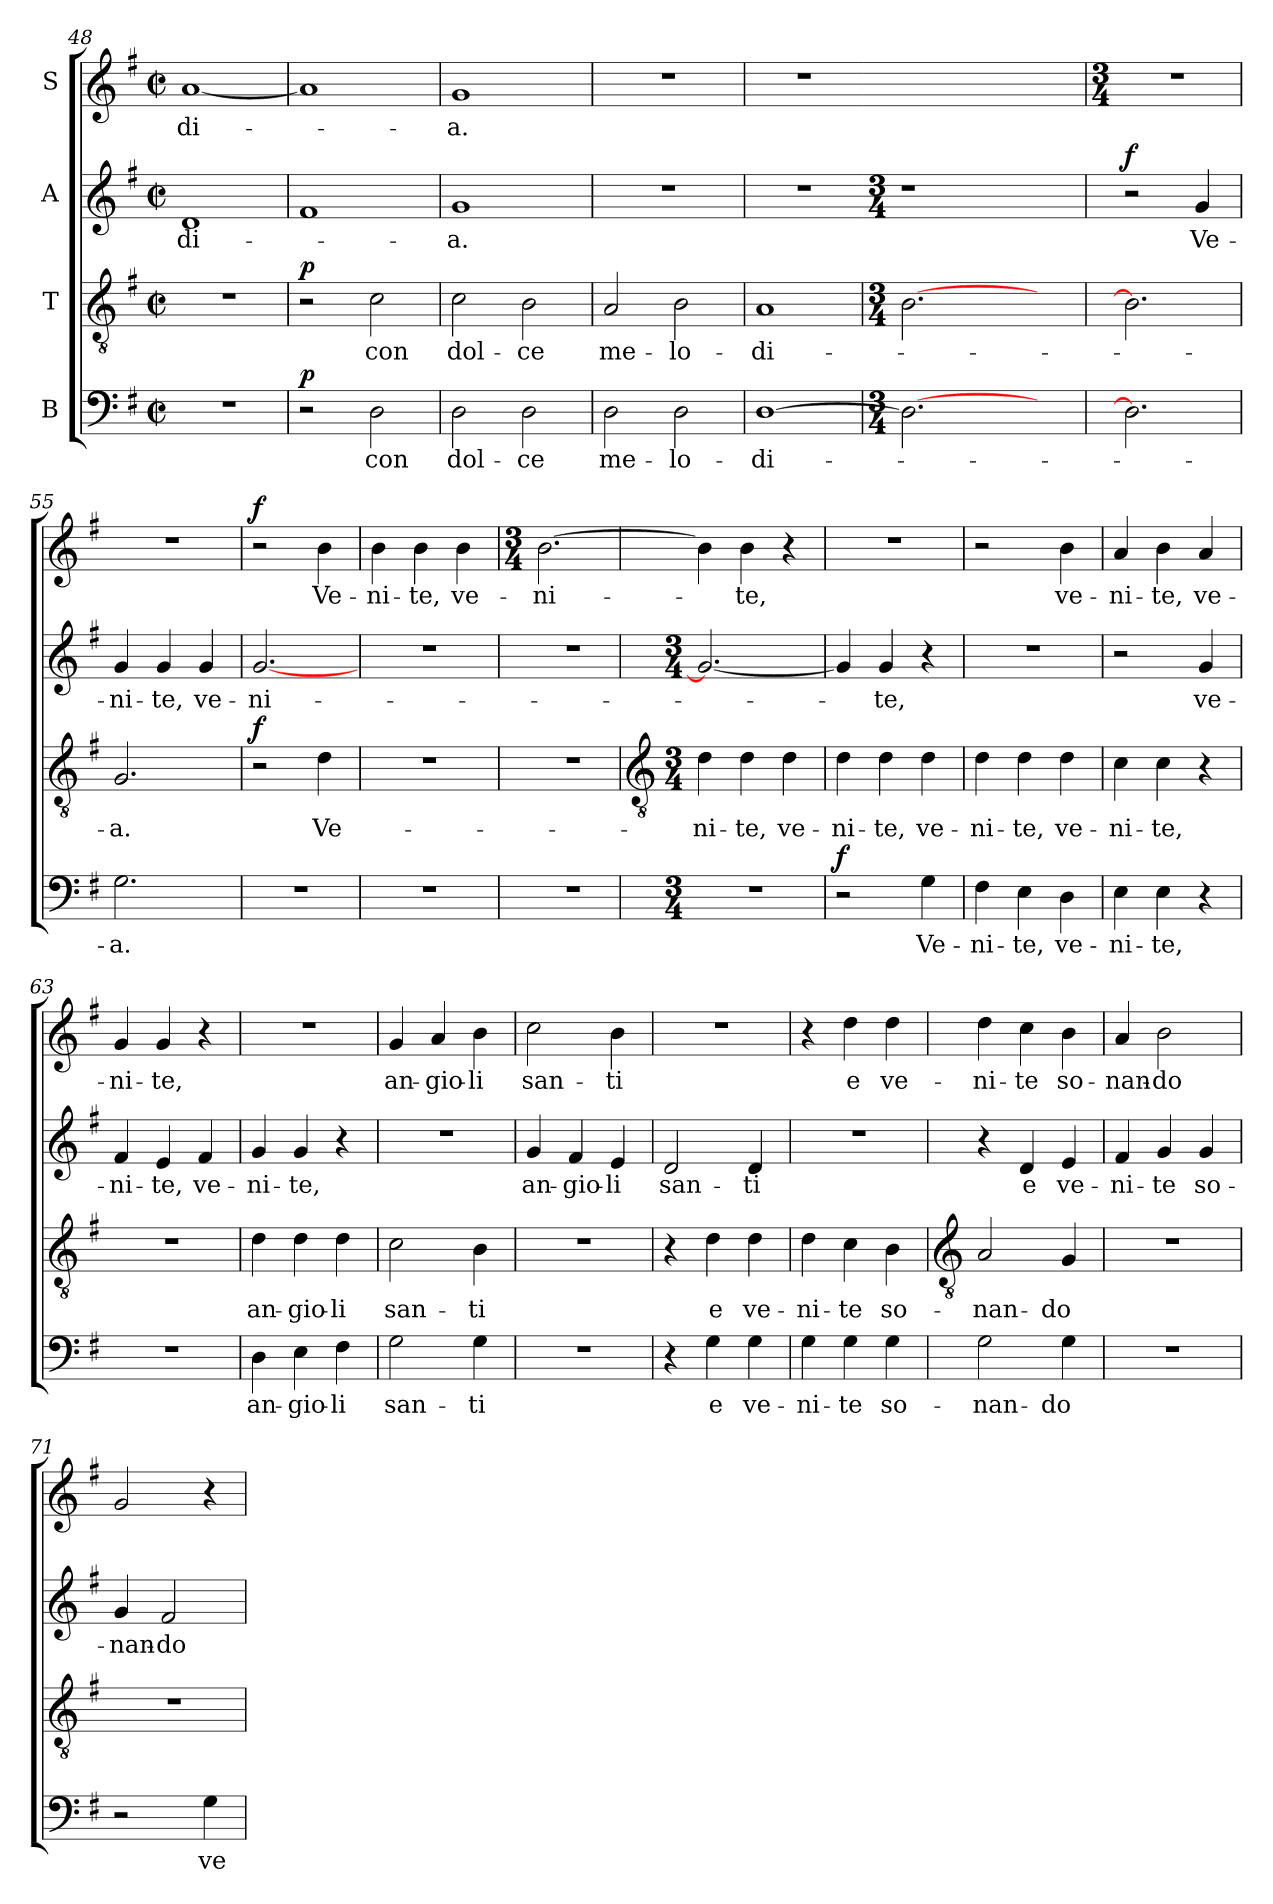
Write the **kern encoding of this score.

**kern	**text	**dynam	**kern	**text	**dynam	**kern	**text	**dynam	**kern	**text	**dynam
*part4	*part4	*part4	*part3	*part3	*part3	*part2	*part2	*part2	*part1	*part1	*part1
*staff4	*staff4	*staff4	*staff3	*staff3	*staff3	*staff2	*staff2	*staff2	*staff1	*staff1	*staff1
*I"B	*	*	*I"T	*	*	*I"A	*	*	*I"S	*	*
*clefF4	*	*	*clefGv2	*	*	*clefG2	*	*	*clefG2	*	*
*k[f#]	*	*	*k[f#]	*	*	*k[f#]	*	*	*k[f#]	*	*
*G:	*	*	*G:	*	*	*G:	*	*	*G:	*	*
*M2/2	*	*	*M2/2	*	*	*M2/2	*	*	*M2/2	*	*
*met(c|)	*	*	*met(c|)	*	*	*met(c|)	*	*	*met(c|)	*	*
=48	=48	=48	=48	=48	=48	=48	=48	=48	=48	=48	=48
!	!	!	!	!	!	!	!LO:LY:b	!	!	!LO:LY:b	!
1r	.	.	1r	.	.	1d	-di-	.	[1a	-di-	.
=49	=49	=49	=49	=49	=49	=49	=49	=49	=49	=49	=49
!	!	!LO:DY:a	!	!	!LO:DY:a	!	!	!	!	!	!
2r	.	p	2r	.	p	1f#	.	.	1a]	.	.
!	!LO:LY:b	!	!	!LO:LY:b	!	!	!	!	!	!	!
2D\	con	.	2c\	con	.	.	.	.	.	.	.
=50	=50	=50	=50	=50	=50	=50	=50	=50	=50	=50	=50
!	!LO:LY:b	!	!	!LO:LY:b	!	!	!LO:LY:b	!	!	!LO:LY:b	!
2D\	dol-	.	2c\	dol-	.	1g	-a.	.	1g	-a.	.
!	!LO:LY:b	!	!	!LO:LY:b	!	!	!	!	!	!	!
2D\	-ce	.	2B\	-ce	.	.	.	.	.	.	.
=51	=51	=51	=51	=51	=51	=51	=51	=51	=51	=51	=51
!	!LO:LY:b	!	!	!LO:LY:b	!	!	!	!	!	!	!
2D\	me-	.	2A/	me-	.	1r	.	.	1r	.	.
!	!LO:LY:b	!	!	!LO:LY:b	!	!	!	!	!	!	!
2D\	-lo-	.	2B\	-lo-	.	.	.	.	.	.	.
=52	=52	=52	=52	=52	=52	=52	=52	=52	=52	=52	=52
!	!LO:LY:b	!	!	!LO:LY:b	!	!	!	!	!	!	!
[1D	-di-	.	1A	-di-	.	1r	.	.	1r	.	.
=53	=53||	=53||	=53	=53||	=53||	=53	=53||	=53||	=53||	=53||	=53||
*M3/4	*	*	*M3/4	*	*	*M3/4	*	*	*	*	*
!	!	!	!	!	!	!LO:N:vis=1	!	!	!	!	!
2.D\_	.	.	[2.B\	.	.	2.r	.	.	4ryy	.	.
.	.	.	.	.	.	.	.	.	4ryy	.	.
.	.	.	.	.	.	.	.	.	4ryy	.	.
4ryy	.	.	4ryy	.	.	4ryy	.	.	4ryy	.	.
=54	=54	=54	=54	=54	=54	=54	=54	=54	=54	=54	=54
*	*	*	*	*	*	*	*	*	*M3/4	*	*
*	*	*	*	*	*	*	*	*	*MM60	*	*
!	!	!	!	!	!	!	!	!LO:DY:a	!LO:N:vis=1	!	!
2.D\]	.	.	2.B\]	.	.	2r	.	f	2.r	.	.
!	!	!	!	!	!	!	!LO:LY:b	!	!	!	!
.	.	.	.	.	.	4g/	Ve-	.	.	.	.
=55	=55	=55	=55	=55	=55	=55	=55	=55	=55	=55	=55
!	!LO:LY:b	!	!	!LO:LY:b	!	!	!LO:LY:b	!	!LO:N:vis=1	!	!
2.G\	-a.	.	2.G/	-a.	.	4g/	-ni-	.	2.r	.	.
!	!	!	!	!	!	!	!LO:LY:b	!	!	!	!
.	.	.	.	.	.	4g/	-te,	.	.	.	.
!	!	!	!	!	!	!	!LO:LY:b	!	!	!	!
.	.	.	.	.	.	4g/	ve-	.	.	.	.
=56	=56	=56	=56	=56	=56	=56	=56	=56	=56	=56	=56
!LO:N:vis=1	!	!	!	!	!LO:DY:a	!	!LO:LY:b	!	!	!	!LO:DY:a
2.r	.	.	2r	.	f	[2.g/	-ni-	.	2r	.	f
!	!	!	!	!LO:LY:b	!	!	!	!	!	!LO:LY:b	!
.	.	.	4d\	Ve-	.	.	.	.	4b\	Ve-	.
=57	=57	=57	=57	=57	=57	=57	=57	=57	=57	=57	=57
!	!	!	!	!	!	!	!	!	!	!LO:LY:b	!
2.r	.	.	2.r	.	.	2.r	.	.	4b\	-ni-	.
!	!	!	!	!	!	!	!	!	!	!LO:LY:b	!
.	.	.	.	.	.	.	.	.	4b\	-te,	.
!	!	!	!	!	!	!	!	!	!	!LO:LY:b	!
.	.	.	.	.	.	.	.	.	4b\	ve-	.
!!LO:LB:g=z
=58	=58	=58	=58	=58	=58	=58	=58	=58	=58	=58	=58
*	*	*	*	*	*	*	*	*	*M3/4	*	*
!	!	!	!	!	!	!	!	!	!	!LO:LY:b	!
2.r	.	.	2.r	.	.	2.r	.	.	[2.b\	-ni-	.
!!LO:LB:g=z
=59	=59	=59	=59	=59	=59	=59	=59	=59	=59	=59	=59
*	*	*	*clefGv2	*	*	*	*	*	*	*	*
*M3/4	*	*	*M3/4	*	*	*M3/4	*	*	*	*	*
!LO:N:vis=1	!	!	!	!LO:LY:b	!	!	!	!	!	!	!
2.r	.	.	4d\	-ni-	.	2.g/_	.	.	4b\]	.	.
!	!	!	!	!LO:LY:b	!	!	!	!	!	!LO:LY:b	!
.	.	.	4d\	-te,	.	.	.	.	4b\	-te,	.
!	!	!	!	!LO:LY:b	!	!	!	!	!	!	!
.	.	.	4d\	ve-	.	.	.	.	4r	.	.
=60	=60	=60	=60	=60	=60	=60	=60	=60	=60	=60	=60
!	!	!LO:DY:a	!	!LO:LY:b	!	!	!	!	!LO:N:vis=1	!	!
2r	.	f	4d\	-ni-	.	4g/]	.	.	2.r	.	.
!	!	!	!	!LO:LY:b	!	!	!LO:LY:b	!	!	!	!
.	.	.	4d\	-te,	.	4g/	-te,	.	.	.	.
!	!LO:LY:b	!	!	!LO:LY:b	!	!	!	!	!	!	!
4G\	Ve-	.	4d\	ve-	.	4r	.	.	.	.	.
=61	=61	=61	=61	=61	=61	=61	=61	=61	=61	=61	=61
!	!LO:LY:b	!	!	!LO:LY:b	!	!LO:N:vis=1	!	!	!	!	!
4F#\	-ni-	.	4d\	-ni-	.	2.r	.	.	2r	.	.
!	!LO:LY:b	!	!	!LO:LY:b	!	!	!	!	!	!	!
4E\	-te,	.	4d\	-te,	.	.	.	.	.	.	.
!	!LO:LY:b	!	!	!LO:LY:b	!	!	!	!	!	!LO:LY:b	!
4D\	ve-	.	4d\	ve-	.	.	.	.	4b\	ve-	.
=62	=62	=62	=62	=62	=62	=62	=62	=62	=62	=62	=62
!	!LO:LY:b	!	!	!LO:LY:b	!	!	!	!	!	!LO:LY:b	!
4E\	-ni-	.	4c\	-ni-	.	2r	.	.	4a/	-ni-	.
!	!LO:LY:b	!	!	!LO:LY:b	!	!	!	!	!	!LO:LY:b	!
4E\	-te,	.	4c\	-te,	.	.	.	.	4b\	-te,	.
!	!	!	!	!	!	!	!LO:LY:b	!	!	!LO:LY:b	!
4r	.	.	4r	.	.	4g/	ve-	.	4a/	ve-	.
=63	=63	=63	=63	=63	=63	=63	=63	=63	=63	=63	=63
!LO:N:vis=1	!	!	!LO:N:vis=1	!	!	!	!LO:LY:b	!	!	!LO:LY:b	!
2.r	.	.	2.r	.	.	4f#/	-ni-	.	4g/	-ni-	.
!	!	!	!	!	!	!	!LO:LY:b	!	!	!LO:LY:b	!
.	.	.	.	.	.	4e/	-te,	.	4g/	-te,	.
!	!	!	!	!	!	!	!LO:LY:b	!	!	!	!
.	.	.	.	.	.	4f#/	ve-	.	4r	.	.
=64	=64	=64	=64	=64	=64	=64	=64	=64	=64	=64	=64
!	!LO:LY:b	!	!	!LO:LY:b	!	!	!LO:LY:b	!	!LO:N:vis=1	!	!
4D\	an-	.	4d\	an-	.	4g/	-ni-	.	2.r	.	.
!	!LO:LY:b	!	!	!LO:LY:b	!	!	!LO:LY:b	!	!	!	!
4E\	-gio-	.	4d\	-gio-	.	4g/	-te,	.	.	.	.
!	!LO:LY:b	!	!	!LO:LY:b	!	!	!	!	!	!	!
4F#\	-li	.	4d\	-li	.	4r	.	.	.	.	.
=65	=65	=65	=65	=65	=65	=65	=65	=65	=65	=65	=65
!	!LO:LY:b	!	!	!LO:LY:b	!	!LO:N:vis=1	!	!	!	!LO:LY:b	!
2G\	san-	.	2c\	san-	.	2.r	.	.	4g/	an-	.
!	!	!	!	!	!	!	!	!	!	!LO:LY:b	!
.	.	.	.	.	.	.	.	.	4a/	-gio-	.
!	!LO:LY:b	!	!	!LO:LY:b	!	!	!	!	!	!LO:LY:b	!
4G\	-ti	.	4B\	-ti	.	.	.	.	4b\	-li	.
=66	=66	=66	=66	=66	=66	=66	=66	=66	=66	=66	=66
!LO:N:vis=1	!	!	!LO:N:vis=1	!	!	!	!LO:LY:b	!	!	!LO:LY:b	!
2.r	.	.	2.r	.	.	4g/	an-	.	2cc\	san-	.
!	!	!	!	!	!	!	!LO:LY:b	!	!	!	!
.	.	.	.	.	.	4f#/	-gio-	.	.	.	.
!	!	!	!	!	!	!	!LO:LY:b	!	!	!LO:LY:b	!
.	.	.	.	.	.	4e/	-li	.	4b\	-ti	.
=67	=67	=67	=67	=67	=67	=67	=67	=67	=67	=67	=67
!	!	!	!	!	!	!	!LO:LY:b	!	!LO:N:vis=1	!	!
4r	.	.	4r	.	.	2d/	san-	.	2.r	.	.
!	!LO:LY:b	!	!	!LO:LY:b	!	!	!	!	!	!	!
4G\	e	.	4d\	e	.	.	.	.	.	.	.
!	!LO:LY:b	!	!	!LO:LY:b	!	!	!LO:LY:b	!	!	!	!
4G\	ve-	.	4d\	ve-	.	4d/	-ti	.	.	.	.
!!LO:LB:g=z
=68	=68	=68	=68	=68	=68	=68	=68	=68	=68	=68	=68
!	!LO:LY:b	!	!	!LO:LY:b	!	!LO:N:vis=1	!	!	!	!	!
4G\	-ni-	.	4d\	-ni-	.	2.r	.	.	4r	.	.
!	!LO:LY:b	!	!	!LO:LY:b	!	!	!	!	!	!LO:LY:b	!
4G\	-te	.	4c\	-te	.	.	.	.	4dd\	e	.
!	!LO:LY:b	!	!	!LO:LY:b	!	!	!	!	!	!LO:LY:b	!
4G\	so-	.	4B\	so-	.	.	.	.	4dd\	ve-	.
!!LO:LB:g=z
=69	=69	=69	=69	=69	=69	=69	=69	=69	=69	=69	=69
*	*	*	*clefGv2	*	*	*	*	*	*	*	*
!	!LO:LY:b	!	!	!LO:LY:b	!	!	!	!	!	!LO:LY:b	!
2G\	-nan-	.	2A/	-nan-	.	4r	.	.	4dd\	-ni-	.
!	!	!	!	!	!	!	!LO:LY:b	!	!	!LO:LY:b	!
.	.	.	.	.	.	4d/	e	.	4cc\	-te	.
!	!LO:LY:b	!	!	!LO:LY:b	!	!	!LO:LY:b	!	!	!LO:LY:b	!
4G\	-do	.	4G/	-do	.	4e/	ve-	.	4b\	so-	.
=70	=70	=70	=70	=70	=70	=70	=70	=70	=70	=70	=70
!LO:N:vis=1	!	!	!LO:N:vis=1	!	!	!	!LO:LY:b	!	!	!LO:LY:b	!
2.r	.	.	2.r	.	.	4f#/	-ni-	.	4a/	-nan-	.
!	!	!	!	!	!	!	!LO:LY:b	!	!	!LO:LY:b	!
.	.	.	.	.	.	4g/	-te	.	2b\	-do	.
!	!	!	!	!	!	!	!LO:LY:b	!	!	!	!
.	.	.	.	.	.	4g/	so-	.	.	.	.
=71	=71	=71	=71	=71	=71	=71	=71	=71	=71	=71	=71
!	!	!	!LO:N:vis=1	!	!	!	!LO:LY:b	!	!	!	!
2r	.	.	2.r	.	.	4g/	-nan-	.	2g/	.	.
!	!	!	!	!	!	!	!LO:LY:b	!	!	!	!
.	.	.	.	.	.	2f#/	-do	.	.	.	.
!	!LO:LY:b	!	!	!	!	!	!	!	!	!	!
4G\	ve-	.	.	.	.	.	.	.	4r	.	.
=	=	=	=	=	=	=	=	=	=	=	=
*-	*-	*-	*-	*-	*-	*-	*-	*-	*-	*-	*-
